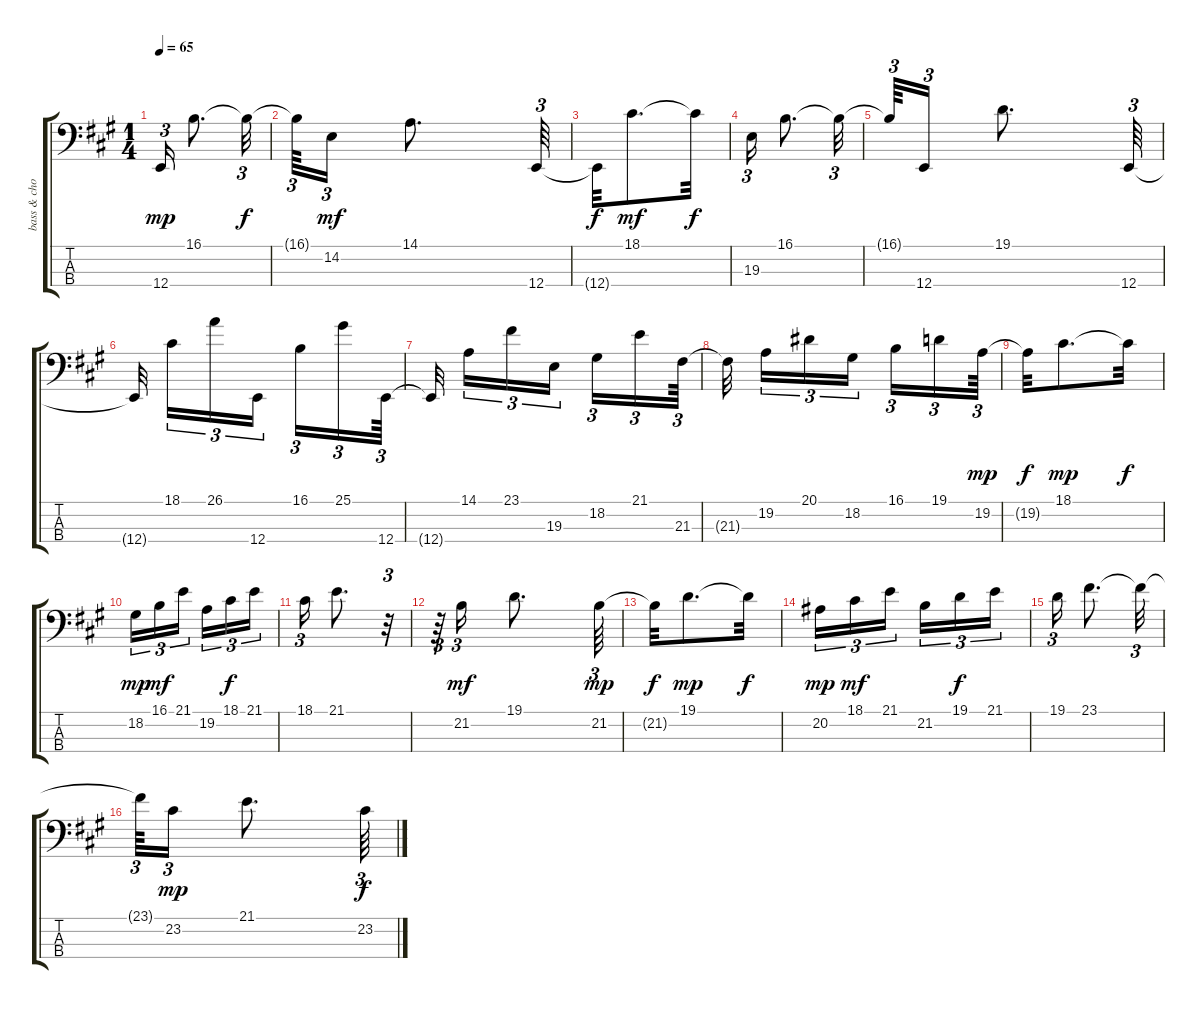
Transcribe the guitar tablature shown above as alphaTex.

\track ("bass & chord        " "bass & cho") {instrument electricgrandpiano}
\staff {score tabs}
\tuning (G2 D2 A1 E1) {hide}
\ts (1 4)
\tempo 65
\clef f4
\ks a
12.4.16{tu (3 2) dy mp} 16.1.8{d} 16.1{t}.32{tu (3 2) dy f} |
16.1{t}.64{tu (3 2)} 14.2.16{tu (3 2) dy mf} 14.1.8{d} 12.4.64{tu (3 2)} |
12.4{t}.32{dy f} 18.1.8{d dy mf} 18.1{t}.32{dy f} |
19.3.16{tu (3 2)} 16.1.8{d} 16.1{t}.32{tu (3 2)} |
16.1{t}.64{tu (3 2)} 12.4.16{tu (3 2)} 19.1.8{d} 12.4.64{tu (3 2)} |
12.4{t}.32 18.1.16{tu (3 2)} 26.1.16{tu (3 2)} 12.4.16{tu (3 2)} 16.1.16{tu (3 2)} 25.1.16{tu (3 2)} 12.4.64{tu (3 2)} |
12.4{t}.32 14.1.16{tu (3 2)} 23.1.16{tu (3 2)} 19.3.16{tu (3 2)} 18.2.16{tu (3 2)} 21.1.16{tu (3 2)} 21.3.64{tu (3 2)} |
21.3{t}.32 19.2.16{tu (3 2)} 20.1.16{tu (3 2)} 18.2.16{tu (3 2)} 16.1.16{tu (3 2)} 19.1.16{tu (3 2)} 19.2.64{tu (3 2) dy mp} |
19.2{t}.32{dy f} 18.1.8{d dy mp} 18.1{t}.32{dy f} |
18.2.16{tu (3 2) dy mp} 16.1.16{tu (3 2) dy mf} 21.1.16{tu (3 2)} 19.2.16{tu (3 2)} 18.1.16{tu (3 2) dy f} 21.1.16{tu (3 2)} |
18.1.16{tu (3 2)} 21.1.8{d} r.32{tu (3 2)} |
r.64{tu (3 2)} 21.2.16{tu (3 2) dy mf} 19.1.8{d} 21.2.64{tu (3 2) dy mp} |
21.2{t}.32{dy f} 19.1.8{d dy mp} 19.1{t}.32{dy f} |
20.2.16{tu (3 2) dy mp} 18.1.16{tu (3 2) dy mf} 21.1.16{tu (3 2)} 21.2.16{tu (3 2)} 19.1.16{tu (3 2) dy f} 21.1.16{tu (3 2)} |
19.1.16{tu (3 2)} 23.1.8{d} 23.1{t}.32{tu (3 2)} |
23.1{t}.64{tu (3 2)} 23.2.16{tu (3 2) dy mp} 21.1.8{d} 23.2.64{tu (3 2) dy f}
